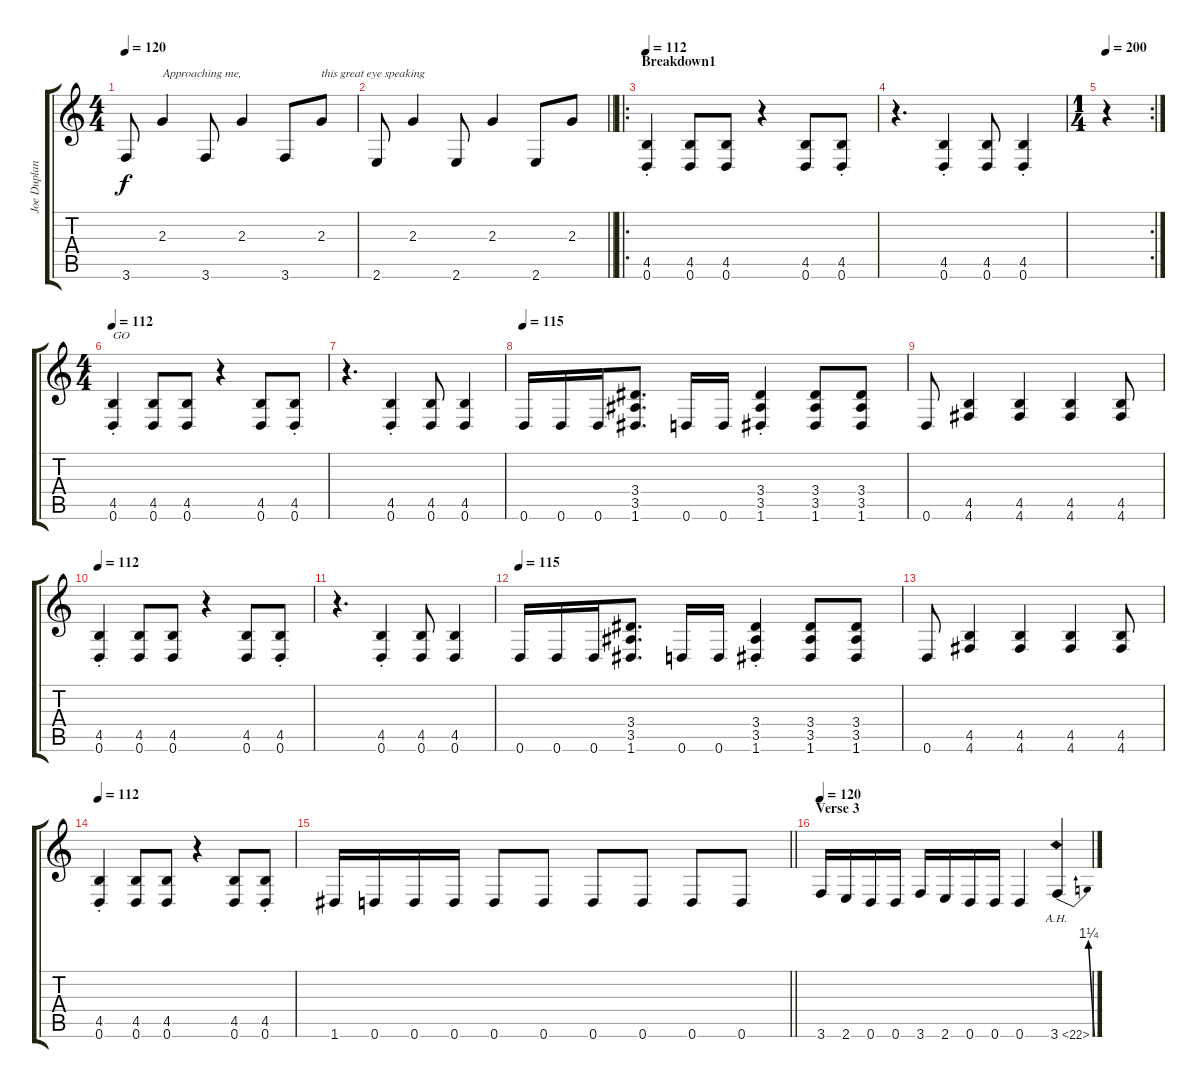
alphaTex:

\track ("Joe Duplantier" "Joe Duplan") {instrument distortionguitar}
\staff {score tabs}
\tuning (D4 A3 F3 C3 G2 D2) {hide}
\ts (4 4)
\tempo 120
\clef g2
\ks c
3.6.8{dy f} 2.3.4{txt "Approaching me,"} 3.6.8 2.3.4 3.6.8 2.3.8{txt "this great eye speaking"} |
\barLineRight lightlight
2.6.8 2.3.4 2.6.8 2.3.4 2.6.8 2.3.8 |
\ro
\section ("" "Breakdown1")
\tempo 112
(4.5{st} 0.6{st}).4 (4.5 0.6).8 (4.5 0.6).8 r.4 (4.5 0.6).8 (4.5{st} 0.6).8 |
r.4{d} (4.5{st} 0.6{st}).4 (4.5 0.6).8 (4.5{st} 0.6{st}).4 |
\rc 2
\ts (1 4)
\tempo 200
r.4 |
\ts (4 4)
\tempo 112
(4.5{st} 0.6{st}).4{txt "GO"} (4.5 0.6).8 (4.5 0.6).8 r.4 (4.5 0.6).8 (4.5{st} 0.6).8 |
r.4{d} (4.5{st} 0.6{st}).4 (4.5 0.6).8 (4.5 0.6).4 |
\tempo 115
0.6.16 0.6.16 0.6.16 (3.4 3.5 1.6).8{d} 0.6.16 0.6.16 (3.4 3.5{st} 1.6{st}).4 (3.4 3.5 1.6).8 (3.4 3.5 1.6).8 |
0.6.8 (4.5 4.6).4 (4.5 4.6).4 (4.5 4.6).4 (4.5 4.6).8 |
\tempo 112
(4.5{st} 0.6{st}).4 (4.5 0.6).8 (4.5 0.6).8 r.4 (4.5 0.6).8 (4.5{st} 0.6).8 |
r.4{d} (4.5{st} 0.6{st}).4 (4.5 0.6).8 (4.5 0.6).4 |
\tempo 115
0.6.16 0.6.16 0.6.16 (3.4 3.5 1.6).8{d} 0.6.16 0.6.16 (3.4 3.5{st} 1.6{st}).4 (3.4 3.5 1.6).8 (3.4 3.5 1.6).8 |
0.6.8 (4.5 4.6).4 (4.5 4.6).4 (4.5 4.6).4 (4.5 4.6).8 |
\tempo 112
(4.5{st} 0.6{st}).4 (4.5 0.6).8 (4.5 0.6).8 r.4 (4.5 0.6).8 (4.5{st} 0.6).8 |
\barLineRight lightlight
1.6.16 0.6.16 0.6.16 0.6.16 0.6.8 0.6.8 0.6.8 0.6.8 0.6.8 0.6.8 |
\section ("" "Verse 3")
\tempo 120
3.6.16 2.6.16 0.6.16 0.6.16 3.6.16 2.6.16 0.6.16 0.6.16 0.6.4 3.6{be (bend 0 0 60 5) ah 19}.4
